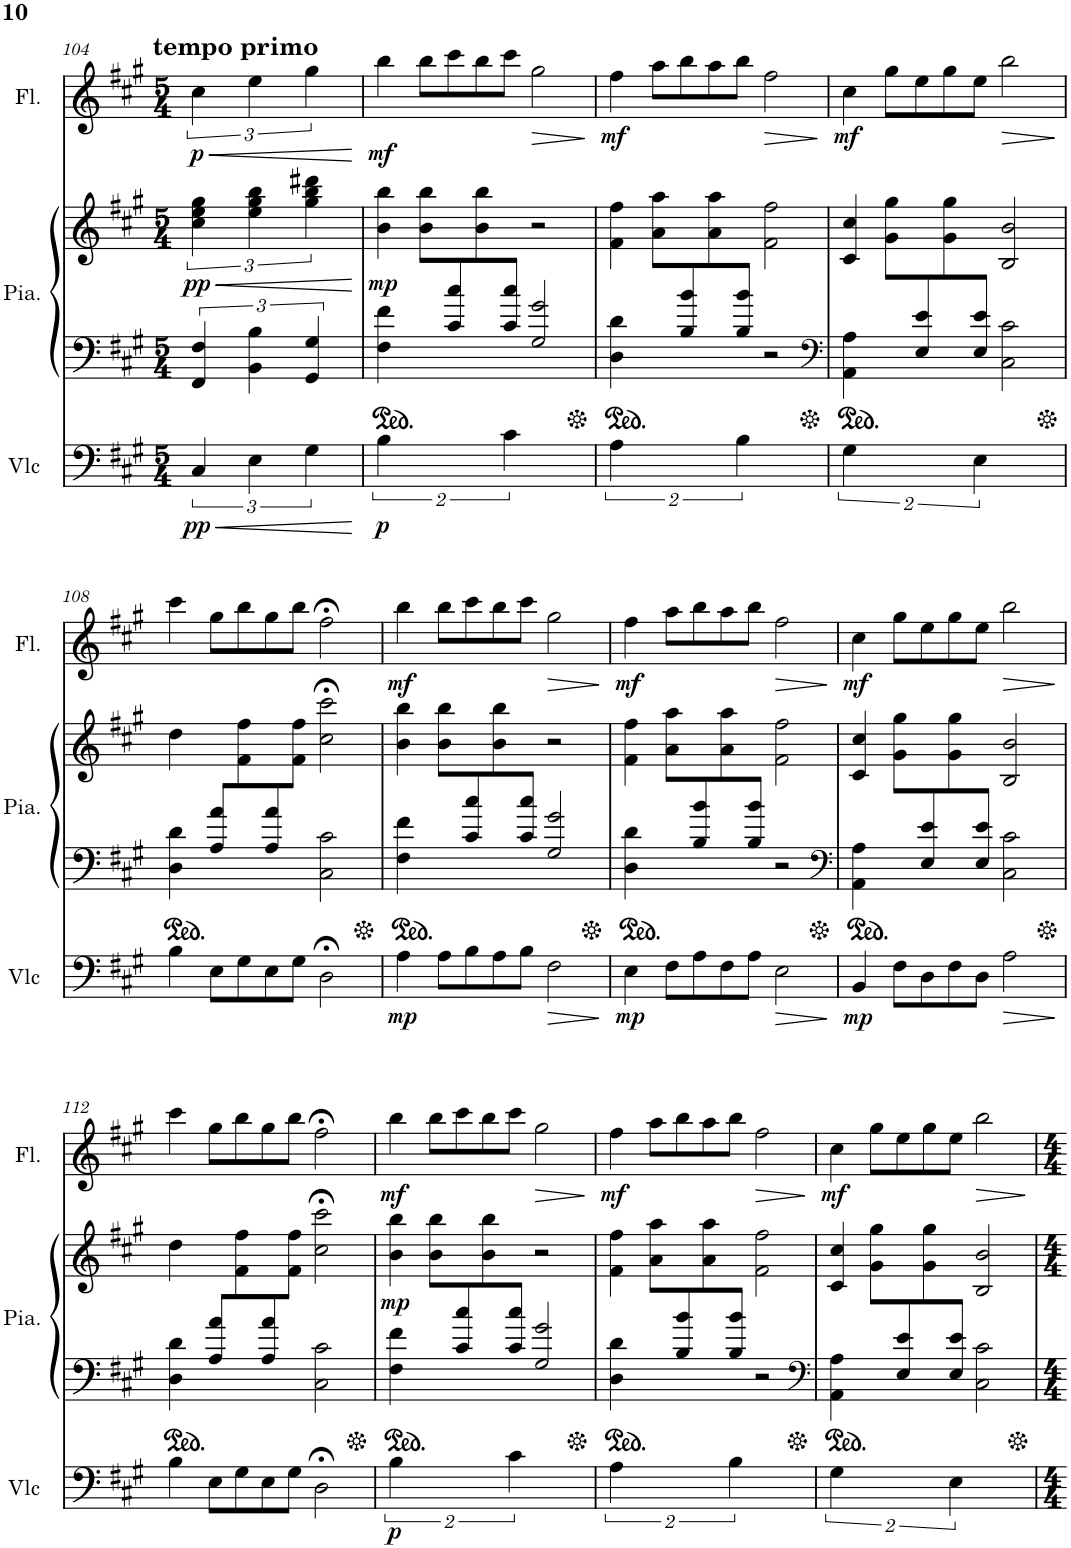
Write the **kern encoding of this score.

**kern	**dynam	**kern	**kern	**dynam	**kern	**dynam
*part3	*part3	*part2	*part2	*part2	*part1	*part1
*staff4	*staff4	*staff3	*staff2	*staff2/3	*staff1	*staff1
*I"Violoncelle	*	*I"Piano	*	*	*I"Flûte	*
*I'Vlc	*	*I'Pia.	*	*	*I'Fl.	*
!!LO:PB:g=z
*clefF4	*	*clefF4	*clefG2	*	*clefG2	*
*k[f#c#g#]	*	*k[f#c#g#]	*k[f#c#g#]	*	*k[f#c#g#]	*
*M5/4	*	*M5/4	*M5/4	*	*M5/4	*
=104	=104	=104	=104	=104	=104	=104
!	!	!	!	!	!LO:TX:a:B:t=tempo primo	!
!	!LO:HP:b	!	!	!LO:HP:b	!	!LO:HP:b
!	!LO:DY:n=1:b	!	!	!LO:DY:n=1:b	!	!LO:DY:n=1:b
12%5C#/	< pp	12%5FF#/ 12%5F#/	12%5cc#\ 12%5ee\ 12%5gg#\	< pp	12%5cc#\	< p
12%5E\	.	12%5BB\ 12%5B\	12%5ee\ 12%5gg#\ 12%5bb\	.	12%5ee\	.
12%5G#\	.	12%5GG#/ 12%5G#/	12%5gg#\ 12%5bb\ 12%5ddd#X\	.	12%5gg#\	.
.	[	.	.	[	.	[
=105	=105	=105	=105	=105	=105	=105
*	*	*^	*	*	*	*
!	!LO:DY:b	!	!	!	!LO:DY:b	!	!LO:DY:b
8%5B\	p	4.ryy	4F#\ 4f#\	4b\ 4bb\	mp	4bb\	mf
.	.	.	2ryy	8b\ 8bb\L	.	8bb\L	.
.	.	8c#/ 8cc#/	.	8ryy	.	8ccc#\	.
.	.	8ryy	.	8b\ 8bb\	.	8bb\	.
8%5c#\	.	8c#/ 8cc#/J	.	2ryy	.	8ccc#\J	.
!	!	!	!	!	!	!	!LO:HP:b
.	.	2G#/ 2g#/	2r	.	.	2gg#\	>
.	.	.	.	8ryy	.	.	.
*	*	*v	*v	*	*	*	*
.	.	.	.	.	.	]
=106	=106	=106	=106	=106	=106	=106
*	*	*^	*	*	*	*
!	!	!	!	!	!	!	!LO:DY:b
8%5A\	.	4.ryy	4D\ 4d\	4f#\ 4ff#\	.	4ff#\	mf
.	.	.	2ryy	8a\ 8aa\L	.	8aa\L	.
.	.	8B/ 8b/	.	8ryy	.	8bb\	.
.	.	8ryy	.	8a\ 8aa\	.	8aa\	.
8%5B\	.	8B/ 8b/J	.	8ryy	.	8bb\J	.
!	!	!	!	!	!	!	!LO:HP:b
.	.	2ryy	2r	2f#\ 2ff#\	.	2ff#\	>
*	*	*v	*v	*	*	*	*
.	.	.	.	.	.	]
=107	=107	=107	=107	=107	=107	=107
*	*	*clefF4	*	*	*	*
*	*	*^	*	*	*	*
!	!	!	!	!	!	!	!LO:DY:b
8%5G#\	.	4.ryy	4AA\ 4A\	4c#/ 4cc#/	.	4cc#\	mf
.	.	.	2ryy	8g#\ 8gg#\L	.	8gg#\L	.
.	.	8E/ 8e/	.	8ryy	.	8ee\	.
.	.	8ryy	.	8g#\ 8gg#\	.	8gg#\	.
8%5E\	.	8E/ 8e/J	.	8ryy	.	8ee\J	.
!	!	!	!	!	!	!	!LO:HP:b
.	.	2ryy	2C#\ 2c#\	2B/ 2b/	.	2bb\	>
*	*	*v	*v	*	*	*	*
.	.	.	.	.	.	]
!!LO:LB:g=z
=108	=108	=108	=108	=108	=108	=108
*	*	*^	*	*	*	*
4B\	.	4ryy	4D\ 4d\	4dd\	.	4ccc#\	.
8E\L	.	8A/ 8a/L	2ryy	8ryy	.	8gg#\L	.
8G#\	.	8ryy	.	8f#\ 8ff#\	.	8bb\	.
8E\	.	8A/ 8a/	.	8ryy	.	8gg#\	.
8G#\J	.	2ryy	.	8f#\ 8ff#\J	.	8bb\J	.
2D;<\	.	.	2C#\ 2c#\	2cc#\;< 2ccc#\;<	.	2ff#;<\	.
.	.	8ryy	.	.	.	.	.
=109	=109	=109	=109	=109	=109	=109	=109
!	!LO:DY:b	!	!	!	!	!	!LO:DY:b
4A\	mp	4.ryy	4F#\ 4f#\	4b\ 4bb\	.	4bb\	mf
8A\L	.	.	2ryy	8b\ 8bb\L	.	8bb\L	.
8B\	.	8c#/ 8cc#/	.	8ryy	.	8ccc#\	.
8A\	.	8ryy	.	8b\ 8bb\	.	8bb\	.
8B\J	.	8c#/ 8cc#/J	.	2ryy	.	8ccc#\J	.
!	!LO:HP:b	!	!	!	!	!	!LO:HP:b
2F#\	>	2G#/ 2g#/	2r	.	.	2gg#\	>
.	.	.	.	8ryy	.	.	.
*	*	*v	*v	*	*	*	*
.	]	.	.	.	.	]
=110	=110	=110	=110	=110	=110	=110
*	*	*^	*	*	*	*
!	!LO:DY:b	!	!	!	!	!	!LO:DY:b
4E\	mp	4.ryy	4D\ 4d\	4f#\ 4ff#\	.	4ff#\	mf
8F#\L	.	.	2ryy	8a\ 8aa\L	.	8aa\L	.
8A\	.	8B/ 8b/	.	8ryy	.	8bb\	.
8F#\	.	8ryy	.	8a\ 8aa\	.	8aa\	.
8A\J	.	8B/ 8b/J	.	8ryy	.	8bb\J	.
!	!LO:HP:b	!	!	!	!	!	!LO:HP:b
2E\	>	2ryy	2r	2f#\ 2ff#\	.	2ff#\	>
*	*	*v	*v	*	*	*	*
.	]	.	.	.	.	]
=111	=111	=111	=111	=111	=111	=111
*	*	*clefF4	*	*	*	*
*	*	*^	*	*	*	*
!	!LO:DY:b	!	!	!	!	!	!LO:DY:b
4BB/	mp	4.ryy	4AA\ 4A\	4c#/ 4cc#/	.	4cc#\	mf
8F#\L	.	.	2ryy	8g#\ 8gg#\L	.	8gg#\L	.
8D\	.	8E/ 8e/	.	8ryy	.	8ee\	.
8F#\	.	8ryy	.	8g#\ 8gg#\	.	8gg#\	.
8D\J	.	8E/ 8e/J	.	8ryy	.	8ee\J	.
!	!LO:HP:b	!	!	!	!	!	!LO:HP:b
2A\	>	2ryy	2C#\ 2c#\	2B/ 2b/	.	2bb\	>
*	*	*v	*v	*	*	*	*
.	]	.	.	.	.	]
!!LO:LB:g=z
=112	=112	=112	=112	=112	=112	=112
*	*	*^	*	*	*	*
4B\	.	4ryy	4D\ 4d\	4dd\	.	4ccc#\	.
8E\L	.	8A/ 8a/L	2ryy	8ryy	.	8gg#\L	.
8G#\	.	8ryy	.	8f#\ 8ff#\	.	8bb\	.
8E\	.	8A/ 8a/	.	8ryy	.	8gg#\	.
8G#\J	.	2ryy	.	8f#\ 8ff#\J	.	8bb\J	.
2D;<\	.	.	2C#\ 2c#\	2cc#\;< 2ccc#\;<	.	2ff#;<\	.
.	.	8ryy	.	.	.	.	.
=113	=113	=113	=113	=113	=113	=113	=113
!	!LO:DY:b	!	!	!	!LO:DY:b	!	!LO:DY:b
8%5B\	p	4.ryy	4F#\ 4f#\	4b\ 4bb\	mp	4bb\	mf
.	.	.	2ryy	8b\ 8bb\L	.	8bb\L	.
.	.	8c#/ 8cc#/	.	8ryy	.	8ccc#\	.
.	.	8ryy	.	8b\ 8bb\	.	8bb\	.
8%5c#\	.	8c#/ 8cc#/J	.	2ryy	.	8ccc#\J	.
!	!	!	!	!	!	!	!LO:HP:b
.	.	2G#/ 2g#/	2r	.	.	2gg#\	>
.	.	.	.	8ryy	.	.	.
*	*	*v	*v	*	*	*	*
.	.	.	.	.	.	]
=114	=114	=114	=114	=114	=114	=114
*	*	*^	*	*	*	*
!	!	!	!	!	!	!	!LO:DY:b
8%5A\	.	4.ryy	4D\ 4d\	4f#\ 4ff#\	.	4ff#\	mf
.	.	.	2ryy	8a\ 8aa\L	.	8aa\L	.
.	.	8B/ 8b/	.	8ryy	.	8bb\	.
.	.	8ryy	.	8a\ 8aa\	.	8aa\	.
8%5B\	.	8B/ 8b/J	.	8ryy	.	8bb\J	.
!	!	!	!	!	!	!	!LO:HP:b
.	.	2ryy	2r	2f#\ 2ff#\	.	2ff#\	>
*	*	*v	*v	*	*	*	*
.	.	.	.	.	.	]
=115	=115	=115	=115	=115	=115	=115
*	*	*clefF4	*	*	*	*
*	*	*^	*	*	*	*
!	!	!	!	!	!	!	!LO:DY:b
8%5G#\	.	4.ryy	4AA\ 4A\	4c#/ 4cc#/	.	4cc#\	mf
.	.	.	2ryy	8g#\ 8gg#\L	.	8gg#\L	.
.	.	8E/ 8e/	.	8ryy	.	8ee\	.
.	.	8ryy	.	8g#\ 8gg#\	.	8gg#\	.
8%5E\	.	8E/ 8e/J	.	8ryy	.	8ee\J	.
!	!	!	!	!	!	!	!LO:HP:b
.	.	2ryy	2C#\ 2c#\	2B/ 2b/	.	2bb\	>
*	*	*v	*v	*	*	*	*
.	.	.	.	.	.	]
=	=	=	=	=	=	=
*-	*-	*-	*-	*-	*-	*-
